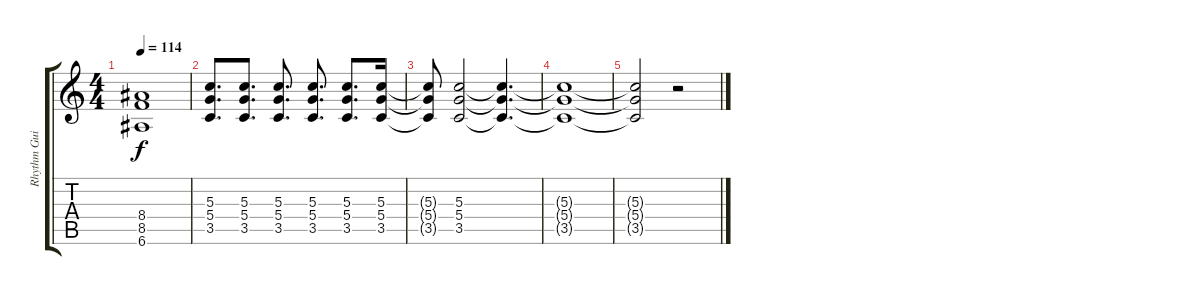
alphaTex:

\track ("Rhythm Guitar" "Rhythm Gui") {instrument distortionguitar}
\staff {score tabs}
\tuning (E4 B3 G3 D3 A2 E2) {hide}
\ts (4 4)
\tempo 114
\clef g2
\ks c
(8.4 8.5 6.6).1{dy f} |
(5.3 5.4 3.5).8{d} (5.3 5.4 3.5).8{d} (5.3 5.4 3.5).8{d} (5.3 5.4 3.5).8{d} (5.3 5.4 3.5).8{d} (5.3 5.4 3.5).16 |
(5.3{t} 5.4{t} 3.5{t}).8 (5.3 5.4 3.5).2{volume 4} (5.3{t} 5.4{t} 3.5{t}).4{d} |
(5.3{t} 5.4{t} 3.5{t}).1 |
(5.3{t} 5.4{t} 3.5{t}).2 r.2{volume 2}
